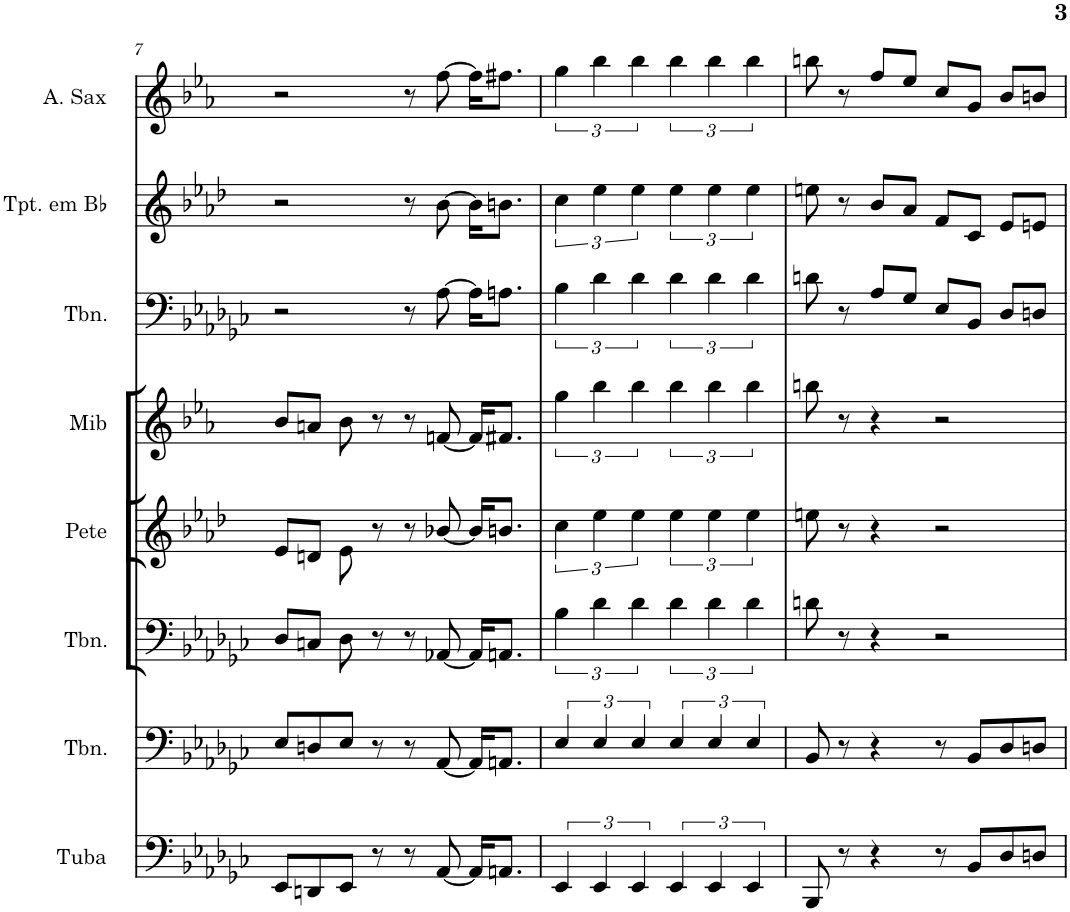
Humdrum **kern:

**kern	**kern	**kern	**kern	**kern	**kern	**kern	**kern
*part8	*part7	*part6	*part5	*part4	*part3	*part2	*part1
*staff8	*staff7	*staff6	*staff5	*staff4	*staff3	*staff2	*staff1
*I"Tuba	*I"Trombone	*I"Trombone	*I"Pete Pergunta	*I"Mib Resposta	*I"Trombone	*I"Trompete em Bb	*I"Saxofone Alto
*I'Tuba	*I'Tbn.	*I'Tbn.	*I'Pete	*I'Mib	*I'Tbn.	*I'Tpt. em Bb	*
!!LO:PB:g=z
*clefF4	*clefF4	*clefF4	*clefG2	*clefG2	*clefF4	*clefG2	*clefG2
*	*	*	*Trd1c2	*Trd5c9	*	*Trd1c2	*Trd5c9
*k[b-e-a-d-g-c-]	*k[b-e-a-d-g-c-]	*k[b-e-a-d-g-c-]	*k[b-e-a-d-]	*k[b-e-a-]	*k[b-e-a-d-g-c-]	*k[b-e-a-d-]	*k[b-e-a-]
*e-:	*e-:	*e-:	*f:	*c:	*e-:	*f:	*c:
*M4/4	*M4/4	*M4/4	*M4/4	*M4/4	*M4/4	*M4/4	*M4/4
=7	=7	=7	=7	=7	=7	=7	=7
8EE-/L	8E-/L	8D-/L	8e-/L	8b-/L	2r	2r	2r
8DDn/	8Dn/	8Cn/J	8dn/J	8an/J	.	.	.
8EE-/J	8E-/J	8D-\	8e-\	8b-\	.	.	.
8r	8r	8r	8r	8r	.	.	.
8r	8r	8r	8r	8r	8r	8r	8r
[8AA-/	[8AA-/	[8AA-X/	[8b-X/	[8fn/	[8A-\	[8b-\	[8ff\
16AA-/KL]	16AA-/KL]	16AA-/KL]	16b-/KL]	16f/KL]	16A-\KL]	16b-\KL]	16ff\KL]
8.AAn/J	8.AAn/J	8.AAn/J	8.bn/J	8.f#X/J	8.An\J	8.bn\J	8.ff#X\J
=8	=8	=8	=8	=8	=8	=8	=8
6EE-/	6E-/	6B-\	6cc\	6gg\	6B-\	6cc\	6gg\
6EE-/	6E-/	6d-\	6ee-\	6bb-\	6d-\	6ee-\	6bb-\
6EE-/	6E-/	6d-\	6ee-\	6bb-\	6d-\	6ee-\	6bb-\
6EE-/	6E-/	6d-\	6ee-\	6bb-\	6d-\	6ee-\	6bb-\
6EE-/	6E-/	6d-\	6ee-\	6bb-\	6d-\	6ee-\	6bb-\
6EE-/	6E-/	6d-\	6ee-\	6bb-\	6d-\	6ee-\	6bb-\
=9	=9	=9	=9	=9	=9	=9	=9
8BBB-/	8BB-/	8dn\	8een\	8bbn\	8dn\	8een\	8bbn\
8r	8r	8r	8r	8r	8r	8r	8r
4r	4r	4r	4r	4r	8A-/L	8b-/L	8ff/L
.	.	.	.	.	8G-/J	8a-/J	8ee-/J
8r	8r	2r	2r	2r	8E-/L	8f/L	8cc/L
8BB-/L	8BB-/L	.	.	.	8BB-/J	8c/J	8g/J
8D-/	8D-/	.	.	.	8D-/L	8e-/L	8b-/L
8Dn/J	8Dn/J	.	.	.	8Dn/J	8en/J	8bn/J
=	=	=	=	=	=	=	=
*-	*-	*-	*-	*-	*-	*-	*-
